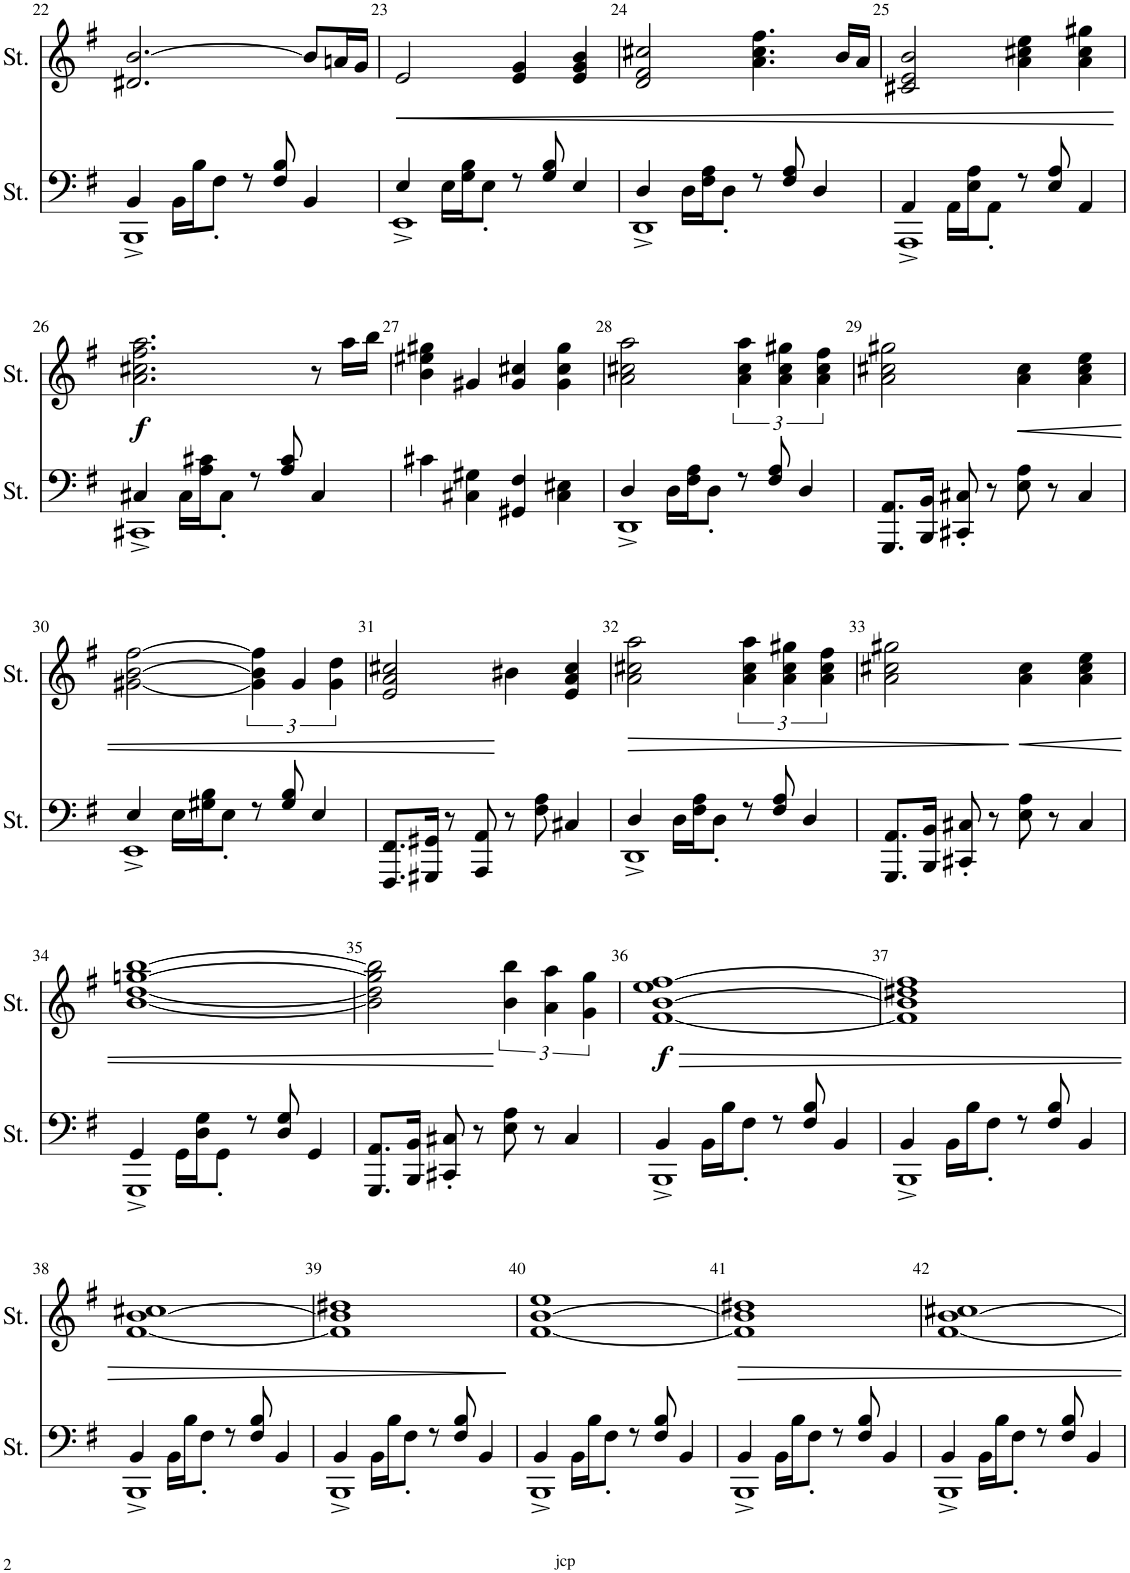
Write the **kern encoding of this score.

**kern	**kern	**dynam
*part2	*part1	*part1
*staff2	*staff1	*staff1
*I"Cordes	*I"Cordes	*
!!LO:PB:g=z
*clefF4	*clefG2	*
*k[f#]	*k[f#]	*
*M4/4	*M4/4	*
*met(c)	*met(c)	*
=22	=22	=22
*^	*	*
4BB/	1BBB^	2.d#X/ [2.b/	.
16BB\LL	.	.	.
16B\J	.	.	.
8F#'\J	.	.	.
8r	.	.	.
8F#/ 8B/	.	.	.
4BB/	.	8b/L]	.
.	.	16an/L	.
.	.	16g/JJ	.
=23	=23	=23	=23
!	!	!	!LO:HP:b
4E/	1EE^	2e/	<
16E\LL	.	.	.
16G\ 16B\J	.	.	.
8E'\J	.	.	.
8r	.	4e/ 4g/	.
8G/ 8B/	.	.	.
4E/	.	4e/ 4g/ 4b/	.
=24	=24	=24	=24
4D/	1DD^	2d/ 2f#/ 2cc#X/	.
16D\LL	.	.	.
16F#\ 16A\J	.	.	.
8D'\J	.	.	.
8r	.	4.a\ 4.cc#\ 4.ff#\	.
8F#/ 8A/	.	.	.
4D/	.	.	.
.	.	16b/LL	.
.	.	16a/JJ	.
=25	=25	=25	=25
4AA/	1AAA^	2c#X/ 2e/ 2b/	.
16AA\LL	.	.	.
16E\ 16A\J	.	.	.
8AA'\J	.	.	.
8r	.	4a\ 4cc#X\ 4ee\	.
8E/ 8A/	.	.	.
4AA/	.	4a\ 4cc#\ 4gg#X\	.
*v	*v	*	*
.	.	[
!!LO:LB:g=z
=26	=26	=26
*^	*	*
!	!	!	!LO:DY:b
4C#X/	1CC#X^	2.a\ 2.cc#X\ 2.ff#\ 2.aa\	f
16C#\LL	.	.	.
16A\ 16c#X\J	.	.	.
8C#'\J	.	.	.
8r	.	.	.
8A/ 8c#/	.	.	.
4C#/	.	8r	.
.	.	16aa\LL	.
.	.	16bb\JJ	.
*v	*v	*	*
=27	=27	=27
4c#X\	4b\ 4ee#X\ 4gg#X\	.
4C#X\ 4G#X\	4g#X/	.
4GG#X/ 4F#/	4g#/ 4cc#X/	.
4C#\ 4E#X\	4g#\ 4cc#\ 4gg#\	.
=28	=28	=28
*^	*	*
4D/	1DD^	2a\ 2cc#X\ 2aa\	.
16D\LL	.	.	.
16F#\ 16A\J	.	.	.
8D'\J	.	.	.
8r	.	6a\ 6cc#\ 6aa\	.
8F#/ 8A/	.	.	.
.	.	6a\ 6cc#\ 6gg#X\	.
4D/	.	.	.
.	.	6a\ 6cc#\ 6ff#\	.
*v	*v	*	*
=29	=29	=29
8.GGG/ 8.AA/L	2a\ 2cc#X\ 2gg#X\	.
16BBB/ 16BB/Jk	.	.
8CC#X/' 8C#X/'	.	.
8r	.	.
!	!	!LO:HP:b
8E\ 8A\	4a\ 4cc#\	<
8r	.	.
4C#/	4a\ 4cc#\ 4ee\	.
!!LO:LB:g=z
=30	=30	=30
*^	*	*
4E/	1EE^	[2g#X\ [2b\ [2ff#\	.
16E\LL	.	.	.
16G#X\ 16B\J	.	.	.
8E'\J	.	.	.
8r	.	6g#\] 6b\] 6ff#\]	.
8G#/ 8B/	.	.	.
.	.	6g#/	.
4E/	.	.	.
.	.	6g#\ 6dd\	.
*v	*v	*	*
=31	=31	=31
8.FFF#/ 8.FF#/L	2e/ 2a/ 2cc#X/	.
16GGG#X/ 16GG#X/Jk	.	.
8r	.	.
8AAA/ 8AA/	.	.
8r	4b#X\	[
8F#\ 8A\	.	.
4C#X/	4e/ 4a/ 4cc#/	.
=32	=32	=32
*^	*	*
!	!	!	!LO:HP:b
4D/	1DD^	2a\ 2cc#X\ 2aa\	>
16D\LL	.	.	.
16F#\ 16A\J	.	.	.
8D'\J	.	.	.
8r	.	6a\ 6cc#\ 6aa\	.
8F#/ 8A/	.	.	.
.	.	6a\ 6cc#\ 6gg#X\	.
4D/	.	.	.
.	.	6a\ 6cc#\ 6ff#\	.
*v	*v	*	*
=33	=33	=33
8.GGG/ 8.AA/L	2a\ 2cc#X\ 2gg#X\	.
16BBB/ 16BB/Jk	.	.
8CC#X/' 8C#X/'	.	.
8r	.	.
!	!	!LO:HP:n=1:b
8E\ 8A\	4a\ 4cc#\	] <
8r	.	.
4C#/	4a\ 4cc#\ 4ee\	.
!!LO:LB:g=z
=34	=34	=34
*^	*	*
4GG/	1GGG^	[1b [1dd [1ggn [1bb	.
16GG\LL	.	.	.
16D\ 16G\J	.	.	.
8GG'\J	.	.	.
8r	.	.	.
8D/ 8G/	.	.	.
4GG/	.	.	.
*v	*v	*	*
=35	=35	=35
8.GGG/ 8.AA/L	2b\] 2dd\] 2gg\] 2bb\]	.
16BBB/ 16BB/Jk	.	.
8CC#X/' 8C#X/'	.	.
8r	.	.
8E\ 8A\	6b\ 6bb\	[
8r	.	.
.	6a\ 6aa\	.
4C#/	.	.
.	6g\ 6gg\	.
=36	=36	=36
*^	*	*
!	!	!	!LO:HP:b
!	!	!	!LO:DY:n=1:b
4BB/	1BBB^	[1f# [1b 1ee [1ff#	> f
16BB\LL	.	.	.
16B\J	.	.	.
8F#'\J	.	.	.
8r	.	.	.
8F#/ 8B/	.	.	.
4BB/	.	.	.
=37	=37	=37	=37
4BB/	1BBB^	1f#] 1b] 1dd#X 1ff#]	.
16BB\LL	.	.	.
16B\J	.	.	.
8F#'\J	.	.	.
8r	.	.	.
8F#/ 8B/	.	.	.
4BB/	.	.	.
!!LO:LB:g=z
=38	=38	=38	=38
4BB/	1BBB^	[1f# [1b 1cc#X	.
16BB\LL	.	.	.
16B\J	.	.	.
8F#'\J	.	.	.
8r	.	.	.
8F#/ 8B/	.	.	.
4BB/	.	.	.
=39	=39	=39	=39
4BB/	1BBB^	1f#] 1b] 1dd#X	.
16BB\LL	.	.	.
16B\J	.	.	.
8F#'\J	.	.	.
8r	.	.	.
8F#/ 8B/	.	.	.
4BB/	.	.	.
*v	*v	*	*
.	.	]
=40	=40	=40
*^	*	*
4BB/	1BBB^	[1f# [1b 1ee	.
16BB\LL	.	.	.
16B\J	.	.	.
8F#'\J	.	.	.
8r	.	.	.
8F#/ 8B/	.	.	.
4BB/	.	.	.
=41	=41	=41	=41
4BB/	1BBB^	1f#] 1b] 1dd#X	.
16BB\LL	.	.	.
16B\J	.	.	.
8F#'\J	.	.	.
8r	.	.	.
8F#/ 8B/	.	.	.
4BB/	.	.	.
=42	=42	=42	=42
4BB/	1BBB^	[1f# [1b 1cc#X	.
16BB\LL	.	.	.
16B\J	.	.	.
8F#'\J	.	.	.
8r	.	.	.
8F#/ 8B/	.	.	.
4BB/	.	.	.
*v	*v	*	*
=	=	=
*-	*-	*-
